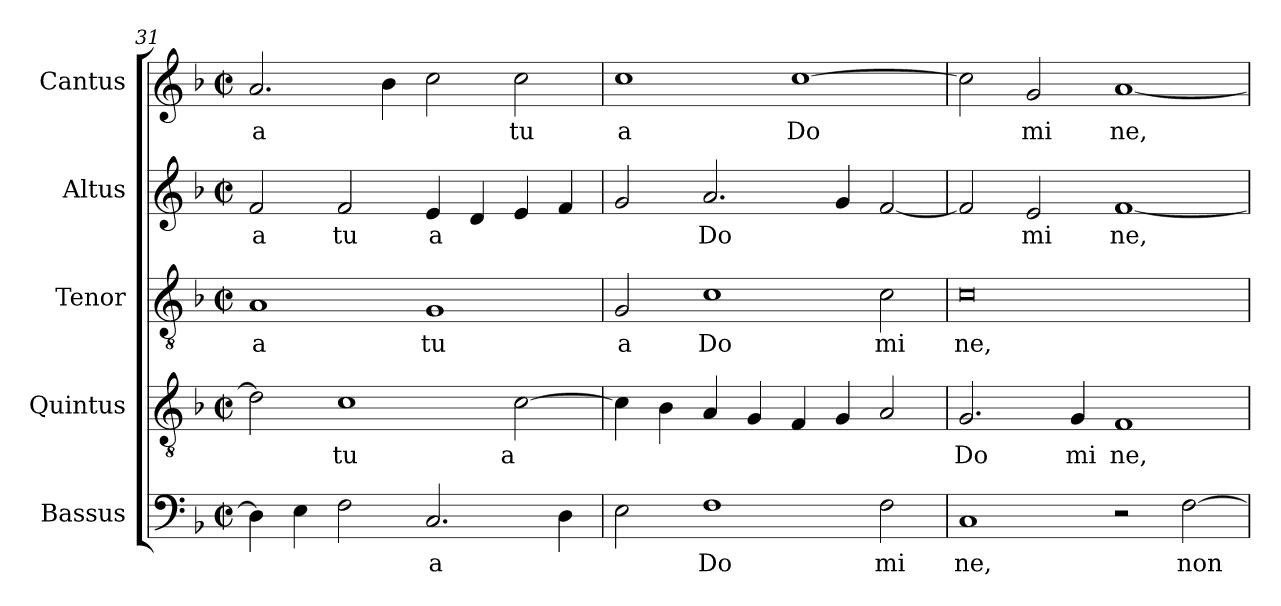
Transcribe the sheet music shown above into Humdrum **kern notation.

**kern	**text	**kern	**text	**kern	**text	**kern	**text	**kern	**text
*part5	*part5	*part4	*part4	*part3	*part3	*part2	*part2	*part1	*part1
*staff5	*staff5	*staff4	*staff4	*staff3	*staff3	*staff2	*staff2	*staff1	*staff1
*I"Bassus	*	*I"Quintus	*	*I"Tenor	*	*I"Altus	*	*I"Cantus	*
!!LO:PB:g=z
*clefF4	*	*clefGv2	*	*clefGv2	*	*clefG2	*	*clefG2	*
*k[b-]	*	*k[b-]	*	*k[b-]	*	*k[b-]	*	*k[b-]	*
*F:	*	*F:	*	*F:	*	*F:	*	*F:	*
*M2/2	*	*M2/2	*	*M2/2	*	*M2/2	*	*M2/2	*
*met(c|)	*	*met(c|)	*	*met(c|)	*	*met(c|)	*	*met(c|)	*
=31	=31	=31	=31	=31	=31	=31	=31	=31	=31
!	!LO:LY:b:cj	!	!LO:LY:b:cj	!	!LO:LY:b:cj	!	!LO:LY:b:cj	!	!LO:LY:b:cj
4D\]	.	2d\]	.	1A	a	2f/	-a	2.a/	a
!	!LO:LY:b:cj	!	!	!	!	!	!	!	!
4E\	.	.	.	.	.	.	.	.	.
!	!LO:LY:b:cj	!	!LO:LY:b:cj	!	!	!	!LO:LY:b:cj	!	!
2F\	.	1c	tu	.	.	2f/	tu	.	.
!	!	!	!	!	!	!	!	!	!LO:LY:b:cj
.	.	.	.	.	.	.	.	4b-\	.
!	!LO:LY:b:cj	!	!	!	!LO:LY:b:cj	!	!LO:LY:b:cj	!	!LO:LY:b:cj
2.C/	a	.	.	1G	tu	4e/	a	2cc\	.
!	!	!	!	!	!	!	!LO:LY:b:cj	!	!
.	.	.	.	.	.	4d/	.	.	.
!	!	!	!LO:LY:b:cj	!	!	!	!LO:LY:b:cj	!	!LO:LY:b:cj
.	.	[>2c\	a	.	.	4e/	.	2cc\	tu
!	!LO:LY:b:cj	!	!	!	!	!	!LO:LY:b:cj	!	!
4D\	.	.	.	.	.	4f/	.	.	.
=32	=32	=32	=32	=32	=32	=32	=32	=32	=32
!	!LO:LY:b:cj	!	!LO:LY:b:cj	!	!LO:LY:b:cj	!	!LO:LY:b:cj	!	!LO:LY:b:cj
2E\	.	4c\]	.	2G/	a	2g/	.	1cc	a
!	!	!	!LO:LY:b:cj	!	!	!	!	!	!
.	.	4B-\	.	.	.	.	.	.	.
!	!LO:LY:b:cj	!	!LO:LY:b:cj	!	!LO:LY:b:cj	!	!LO:LY:b:cj	!	!
1F	Do	4A/	.	1c	Do	2.a/	Do	.	.
!	!	!	!LO:LY:b:cj	!	!	!	!	!	!
.	.	4G/	.	.	.	.	.	.	.
!	!	!	!LO:LY:b:cj	!	!	!	!	!	!LO:LY:b:cj
.	.	4F/	.	.	.	.	.	[>1cc	Do
!	!	!	!LO:LY:b:cj	!	!	!	!LO:LY:b:cj	!	!
.	.	4G/	.	.	.	4g/	.	.	.
!	!LO:LY:b:cj	!	!LO:LY:b:cj	!	!LO:LY:b:cj	!	!LO:LY:b:cj	!	!
2F\	mi	2A/	.	2c\	mi	[<2f/	.	.	.
=33	=33	=33	=33	=33	=33	=33	=33	=33	=33
!	!LO:LY:b:cj	!	!LO:LY:b:cj	!	!LO:LY:b:cj	!	!LO:LY:b:cj	!	!LO:LY:b:cj
1C	ne,	2.G/	Do	0c	ne,	2f/]	.	2cc\]	.
!	!	!	!	!	!	!	!LO:LY:b:cj	!	!LO:LY:b:cj
.	.	.	.	.	.	2e/	mi	2g/	mi
!	!	!	!LO:LY:b:cj	!	!	!	!	!	!
.	.	4G/	mi	.	.	.	.	.	.
!	!	!	!LO:LY:b:cj	!	!	!	!LO:LY:b:cj	!	!LO:LY:b:cj
2r	.	1F	ne,	.	.	[<1f	ne,	[<1a	ne,
!	!LO:LY:b:cj	!	!	!	!	!	!	!	!
[>2F\	non	.	.	.	.	.	.	.	.
=	=	=	=	=	=	=	=	=	=
*-	*-	*-	*-	*-	*-	*-	*-	*-	*-
